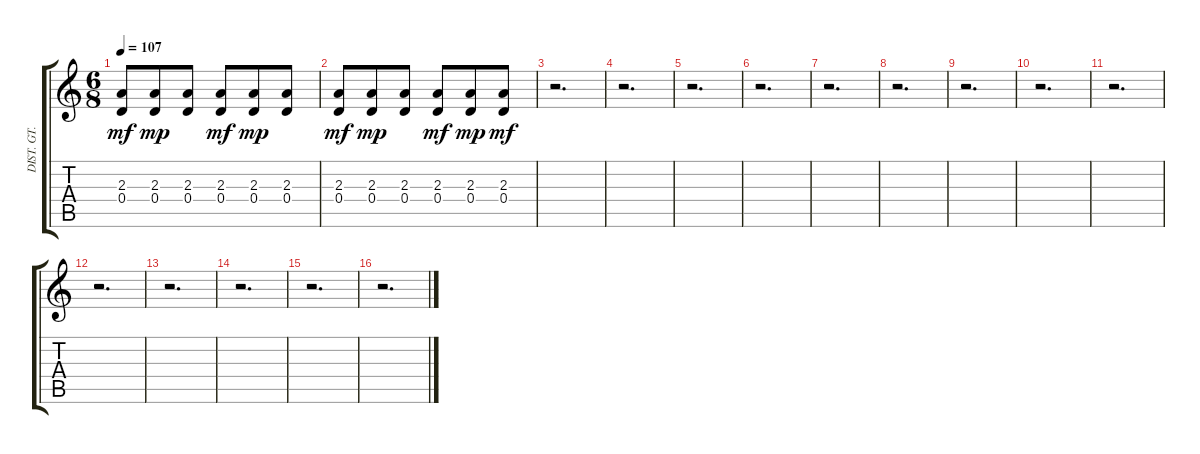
\track ("DIST. GT." "DIST. GT.") {instrument distortionguitar}
\staff {score tabs}
\tuning (E4 B3 G3 D3 A2 E2) {hide}
\ts (6 8)
\tempo 107
\clef g2
\ks c
(2.3 0.4).8{dy mf} (2.3 0.4).8{dy mp} (2.3 0.4).8 (2.3 0.4).8{dy mf} (2.3 0.4).8{dy mp} (2.3 0.4).8 |
(2.3 0.4).8{dy mf} (2.3 0.4).8{dy mp} (2.3 0.4).8 (2.3 0.4).8{dy mf} (2.3 0.4).8{dy mp} (2.3 0.4).8{dy mf} |
r.2{d} |
r.2{d} |
r.2{d} |
r.2{d} |
r.2{d} |
r.2{d} |
r.2{d} |
r.2{d} |
r.2{d} |
r.2{d} |
r.2{d} |
r.2{d} |
r.2{d} |
r.2{d}
